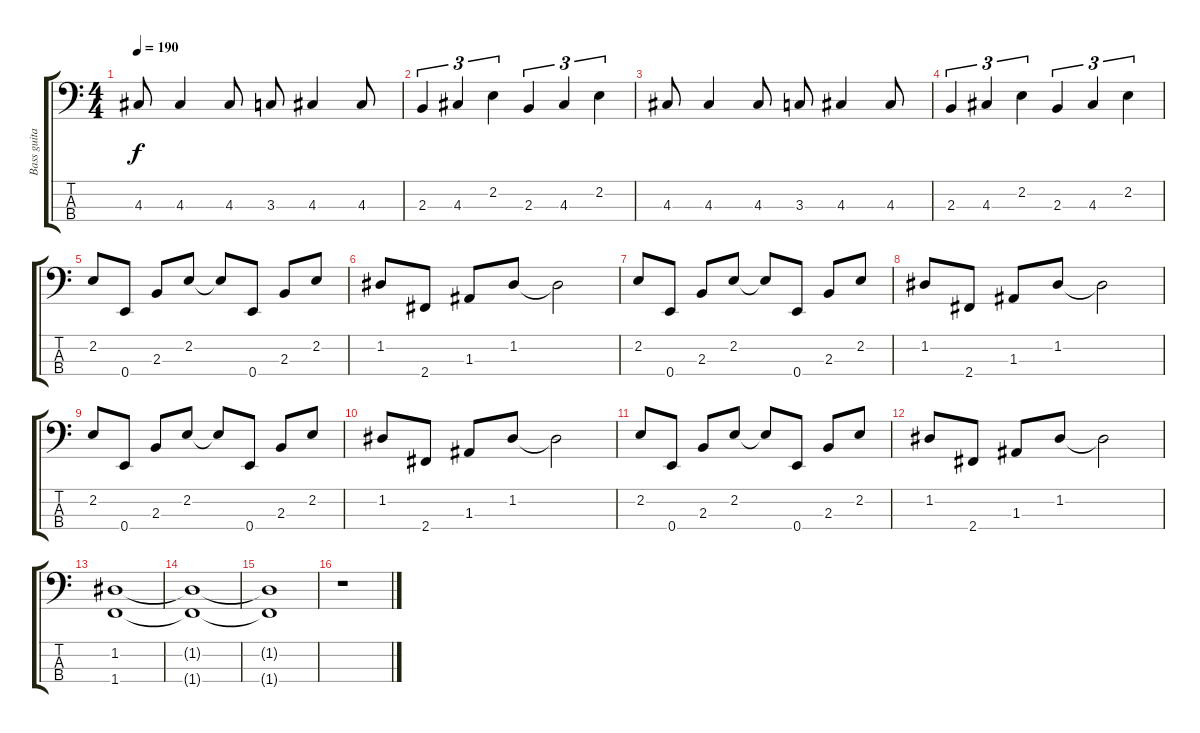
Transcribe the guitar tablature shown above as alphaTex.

\track ("Bass guitar" "Bass guita") {instrument electricbasspick}
\staff {score tabs}
\tuning (G2 D2 A1 E1) {hide}
\ts (4 4)
\tempo 190
\clef f4
\ks c
4.3.8{dy f} 4.3.4 4.3.8 3.3.8 4.3.4 4.3.8 |
2.3.4{tu (3 2)} 4.3.4{tu (3 2)} 2.2.4{tu (3 2)} 2.3.4{tu (3 2)} 4.3.4{tu (3 2)} 2.2.4{tu (3 2)} |
4.3.8 4.3.4 4.3.8 3.3.8 4.3.4 4.3.8 |
2.3.4{tu (3 2)} 4.3.4{tu (3 2)} 2.2.4{tu (3 2)} 2.3.4{tu (3 2)} 4.3.4{tu (3 2)} 2.2.4{tu (3 2)} |
2.2.8 0.4.8 2.3.8 2.2.8 2.2{t}.8 0.4.8 2.3.8 2.2.8 |
1.2.8 2.4.8 1.3.8 1.2.8 1.2{t}.2 |
2.2.8 0.4.8 2.3.8 2.2.8 2.2{t}.8 0.4.8 2.3.8 2.2.8 |
1.2.8 2.4.8 1.3.8 1.2.8 1.2{t}.2 |
2.2.8 0.4.8 2.3.8 2.2.8 2.2{t}.8 0.4.8 2.3.8 2.2.8 |
1.2.8 2.4.8 1.3.8 1.2.8 1.2{t}.2 |
2.2.8 0.4.8 2.3.8 2.2.8 2.2{t}.8 0.4.8 2.3.8 2.2.8 |
1.2.8 2.4.8 1.3.8 1.2.8 1.2{t}.2 |
(1.2 1.4).1 |
(1.2{t} 1.4{t}).1 |
(1.2{t} 1.4{t}).1 |
r.1
